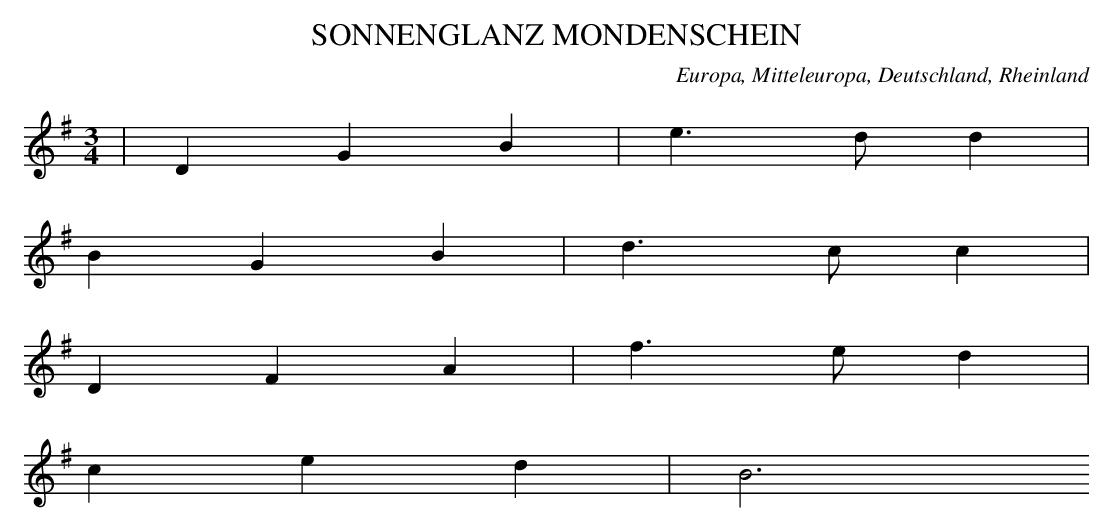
X:1
T: SONNENGLANZ MONDENSCHEIN
O: Europa, Mitteleuropa, Deutschland, Rheinland
M: 3/4
L: 1/8
K: G
 | D2G2B2 | e3dd2 |
B2G2B2 | d3cc2 |
D2F2A2 | f3ed2 |
c2e2d2 | B6
